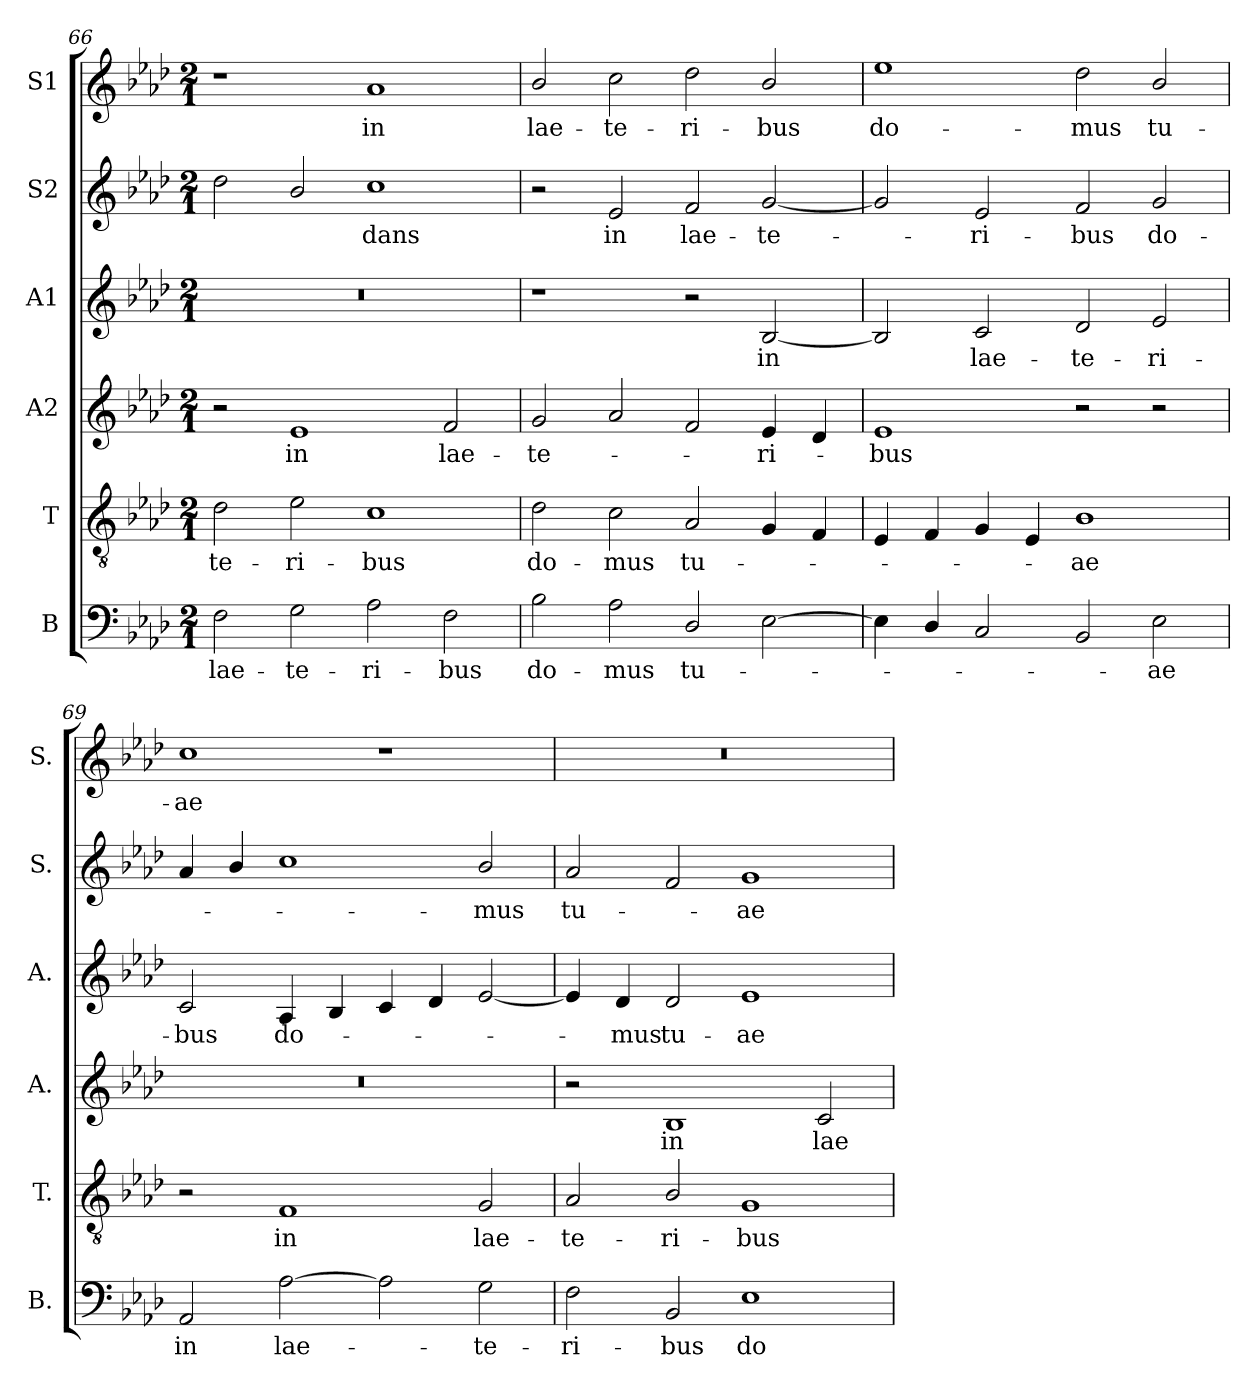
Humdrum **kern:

**kern	**text	**kern	**text	**kern	**text	**kern	**text	**kern	**text	**kern	**text
*part6	*part6	*part5	*part5	*part4	*part4	*part3	*part3	*part2	*part2	*part1	*part1
*staff6	*staff6	*staff5	*staff5	*staff4	*staff4	*staff3	*staff3	*staff2	*staff2	*staff1	*staff1
*I"B	*	*I"T	*	*I"A2	*	*I"A1	*	*I"S2	*	*I"S1	*
*I'B.	*	*I'T.	*	*I'A.	*	*I'A.	*	*I'S.	*	*I'S.	*
*clefF4	*	*clefGv2	*	*clefG2	*	*clefG2	*	*clefG2	*	*clefG2	*
*	*	*ITrd7c12	*	*	*	*	*	*	*	*	*
*k[b-e-a-d-]	*	*k[b-e-a-d-]	*	*k[b-e-a-d-]	*	*k[b-e-a-d-]	*	*k[b-e-a-d-]	*	*k[b-e-a-d-]	*
*A-:	*	*A-:	*	*A-:	*	*A-:	*	*A-:	*	*A-:	*
*M2/1	*	*M2/1	*	*M2/1	*	*M2/1	*	*M2/1	*	*M2/1	*
=66	=66	=66	=66	=66	=66	=66	=66	=66	=66	=66	=66
!	!LO:LY:b:color=#000000	!	!	!	!	!	!	!	!	!	!
!	!	!	!LO:LY:b:color=#000000	!	!	!LO:N:vis=1	!	!	!	!	!
2Fi\	lae-	2D-i\	-te-	2r	.	0r	.	2dd-i\	.	1r	.
!	!LO:LY:b:color=#000000	!	!	!	!	!	!	!	!	!	!
!	!	!	!LO:LY:b:color=#000000	!	!	!	!	!	!	!	!
!	!	!	!	!	!LO:LY:b:color=#000000	!	!	!	!	!	!
2Gi\	-te-	2E-i\	-ri-	1e-i	in	.	.	2b-i/	.	.	.
!	!LO:LY:b:color=#000000	!	!	!	!	!	!	!	!	!	!
!	!	!	!LO:LY:b:color=#000000	!	!	!	!	!	!	!	!
!	!	!	!	!	!	!	!	!	!LO:LY:b:color=#000000	!	!
!	!	!	!	!	!	!	!	!	!	!	!LO:LY:b:color=#000000
2A-i\	-ri-	1Ci	-bus	.	.	.	.	1cci	-dans	1a-i	in
!	!LO:LY:b:color=#000000	!	!	!	!	!	!	!	!	!	!
!	!	!	!	!	!LO:LY:b:color=#000000	!	!	!	!	!	!
2Fi\	-bus	.	.	2fi/	lae-	.	.	.	.	.	.
!!LO:LB:g=z
=67	=67	=67	=67	=67	=67	=67	=67	=67	=67	=67	=67
!	!LO:LY:b:color=#000000	!	!	!	!	!	!	!	!	!	!
!	!	!	!LO:LY:b:color=#000000	!	!	!	!	!	!	!	!
!	!	!	!	!	!LO:LY:b:color=#000000	!	!	!	!	!	!
!	!	!	!	!	!	!	!	!	!	!	!LO:LY:b:color=#000000
2B-i\	do-	2D-i\	do-	2gi/	-te-	1r	.	2r	.	2b-i/	lae-
!	!LO:LY:b:color=#000000	!	!	!	!	!	!	!	!	!	!
!	!	!	!LO:LY:b:color=#000000	!	!	!	!	!	!	!	!
!	!	!	!	!	!	!	!	!	!LO:LY:b:color=#000000	!	!
!	!	!	!	!	!	!	!	!	!	!	!LO:LY:b:color=#000000
2A-i\	-mus	2Ci\	-mus	2a-i/	.	.	.	2e-i/	in	2cci\	-te-
!	!LO:LY:b:color=#000000	!	!	!	!	!	!	!	!	!	!
!	!	!	!LO:LY:b:color=#000000	!	!	!	!	!	!	!	!
!	!	!	!	!	!	!	!	!	!LO:LY:b:color=#000000	!	!
!	!	!	!	!	!	!	!	!	!	!	!LO:LY:b:color=#000000
2D-i/	tu-	2AA-i/	tu-	2fi/	.	2r	.	2fi/	lae-	2dd-i\	-ri-
!	!	!	!	!	!LO:LY:b:color=#000000	!	!	!	!	!	!
!	!	!	!	!	!	!	!LO:LY:b:color=#000000	!	!	!	!
!	!	!	!	!	!	!	!	!	!LO:LY:b:color=#000000	!	!
!	!	!	!	!	!	!	!	!	!	!	!LO:LY:b:color=#000000
[2E-i\	.	4GGi/	.	4e-i/	-ri-	[2B-i/	in	[2gi/	-te-	2b-i/	-bus
.	.	4FFi/	.	4d-i/	.	.	.	.	.	.	.
=68	=68	=68	=68	=68	=68	=68	=68	=68	=68	=68	=68
!	!	!	!	!	!LO:LY:b:color=#000000	!	!	!	!	!	!
!	!	!	!	!	!	!	!	!	!	!	!LO:LY:b:color=#000000
4E-i\]	.	4EE-i/	.	1e-i	-bus	2B-i/]	.	2gi/]	.	1ee-i	do-
4D-i/	.	4FFi/	.	.	.	.	.	.	.	.	.
!	!	!	!	!	!	!	!LO:LY:b:color=#000000	!	!	!	!
!	!	!	!	!	!	!	!	!	!LO:LY:b:color=#000000	!	!
2Ci/	.	4GGi/	.	.	.	2ci/	lae-	2e-i/	-ri-	.	.
.	.	4EE-i/	.	.	.	.	.	.	.	.	.
!	!	!	!LO:LY:b:color=#000000	!	!	!	!	!	!	!	!
!	!	!	!	!	!	!	!LO:LY:b:color=#000000	!	!	!	!
!	!	!	!	!	!	!	!	!	!LO:LY:b:color=#000000	!	!
!	!	!	!	!	!	!	!	!	!	!	!LO:LY:b:color=#000000
2BB-i/	.	1BB-i	-ae	2r	.	2d-i/	-te-	2fi/	-bus	2dd-i\	-mus
!	!LO:LY:b:color=#000000	!	!	!	!	!	!	!	!	!	!
!	!	!	!	!	!	!	!LO:LY:b:color=#000000	!	!	!	!
!	!	!	!	!	!	!	!	!	!LO:LY:b:color=#000000	!	!
!	!	!	!	!	!	!	!	!	!	!	!LO:LY:b:color=#000000
2E-i\	-ae	.	.	2r	.	2e-i/	-ri-	2gi/	do-	2b-i/	tu-
=69	=69	=69	=69	=69	=69	=69	=69	=69	=69	=69	=69
!	!LO:LY:b:color=#000000	!	!	!LO:N:vis=1	!	!	!	!	!	!	!
!	!	!	!	!	!	!	!LO:LY:b:color=#000000	!	!	!	!
!	!	!	!	!	!	!	!	!	!	!	!LO:LY:b:color=#000000
2AA-i/	in	2r	.	0r	.	2ci/	-bus	4a-i/	.	1cci	-ae
.	.	.	.	.	.	.	.	4b-i/	.	.	.
!	!LO:LY:b:color=#000000	!	!	!	!	!	!	!	!	!	!
!	!	!	!LO:LY:b:color=#000000	!	!	!	!	!	!	!	!
!	!	!	!	!	!	!	!LO:LY:b:color=#000000	!	!	!	!
[2A-i\	lae-	1FFi	in	.	.	4A-i/	do-	1cci	.	.	.
.	.	.	.	.	.	4B-i/	.	.	.	.	.
2A-i\]	.	.	.	.	.	4ci/	.	.	.	1r	.
.	.	.	.	.	.	4d-i/	.	.	.	.	.
!	!LO:LY:b:color=#000000	!	!	!	!	!	!	!	!	!	!
!	!	!	!LO:LY:b:color=#000000	!	!	!	!	!	!	!	!
!	!	!	!	!	!	!	!	!	!LO:LY:b:color=#000000	!	!
2Gi\	-te-	2GGi/	lae-	.	.	[2e-i/	.	2b-i/	-mus	.	.
=70	=70	=70	=70	=70	=70	=70	=70	=70	=70	=70	=70
!	!LO:LY:b:color=#000000	!	!	!	!	!	!	!	!	!	!
!	!	!	!LO:LY:b:color=#000000	!	!	!	!	!	!	!	!
!	!	!	!	!	!	!	!	!	!LO:LY:b:color=#000000	!LO:N:vis=1	!
2Fi\	-ri-	2AA-i/	-te-	2r	.	4e-i/]	.	2a-i/	tu-	0r	.
!	!	!	!	!	!	!	!LO:LY:b:color=#000000	!	!	!	!
.	.	.	.	.	.	4d-i/	-mus	.	.	.	.
!	!LO:LY:b:color=#000000	!	!	!	!	!	!	!	!	!	!
!	!	!	!LO:LY:b:color=#000000	!	!	!	!	!	!	!	!
!	!	!	!	!	!LO:LY:b:color=#000000	!	!	!	!	!	!
!	!	!	!	!	!	!	!LO:LY:b:color=#000000	!	!	!	!
2BB-i/	-bus	2BB-i/	-ri-	1B-i	in	2d-i/	tu-	2fi/	.	.	.
!	!LO:LY:b:color=#000000	!	!	!	!	!	!	!	!	!	!
!	!	!	!LO:LY:b:color=#000000	!	!	!	!	!	!	!	!
!	!	!	!	!	!	!	!LO:LY:b:color=#000000	!	!	!	!
!	!	!	!	!	!	!	!	!	!LO:LY:b:color=#000000	!	!
1E-i	do-	1GGi	-bus	.	.	1e-i	-ae	1gi	-ae	.	.
!	!	!	!	!	!LO:LY:b:color=#000000	!	!	!	!	!	!
.	.	.	.	2ci/	lae-	.	.	.	.	.	.
=	=	=	=	=	=	=	=	=	=	=	=
*-	*-	*-	*-	*-	*-	*-	*-	*-	*-	*-	*-
